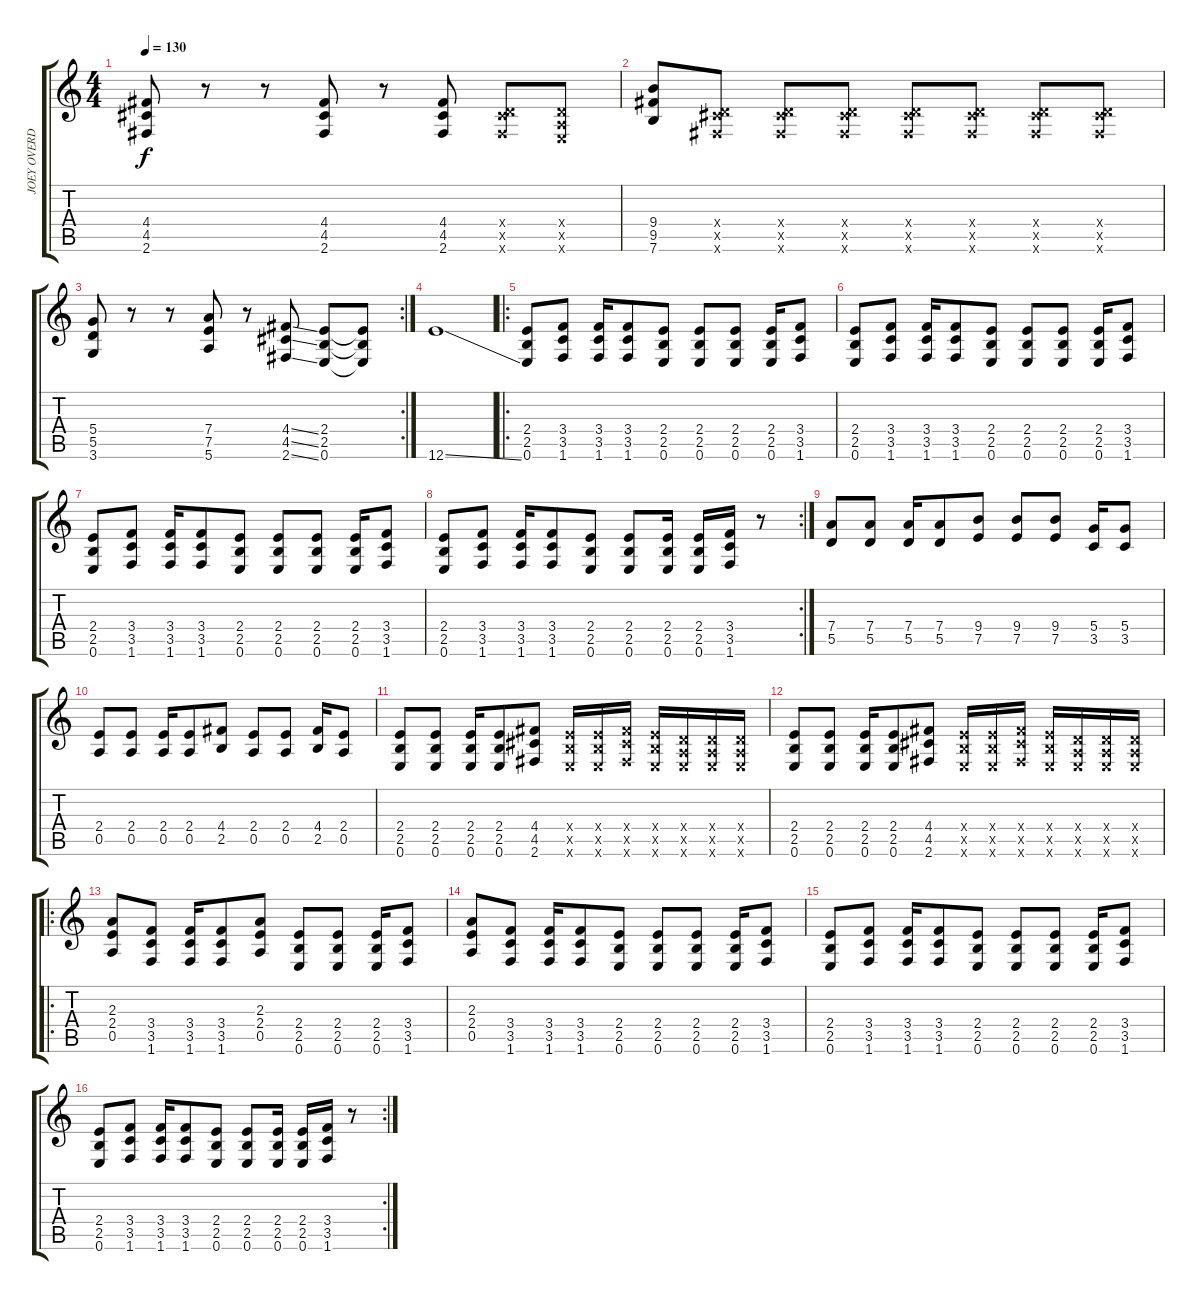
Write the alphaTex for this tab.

\track ("JOEY OVERDRIVE" "JOEY OVERD") {instrument overdrivenguitar}
\staff {score tabs}
\tuning (E4 B3 G3 D3 A2 E2) {hide}
\ts (4 4)
\tempo 130
\clef g2
\ks c
(4.4 4.5 2.6).8{dy f} r.8 r.8 (4.4 4.5 2.6).8 r.8 (4.4 4.5 2.6).8 (0.4{x} 4.5{x} 2.6{x}).8 (0.4{x} 0.5{x} 0.6{x}).8 |
(9.4 9.5 7.6).8 (0.4{x} 4.5{x} 2.6{x}).8 (0.4{x} 4.5{x} 2.6{x}).8 (0.4{x} 4.5{x} 2.6{x}).8 (0.4{x} 4.5{x} 2.6{x}).8 (0.4{x} 4.5{x} 2.6{x}).8 (0.4{x} 4.5{x} 2.6{x}).8 (0.4{x} 4.5{x} 2.6{x}).8 |
\rc 2
(5.4 5.5 3.6).8 r.8 r.8 (7.4 7.5 5.6).8 r.8 (4.4{ss} 4.5{ss} 2.6{ss}).8 (2.4 2.5 0.6).8 (2.4{t} 2.5{t} 0.6{t}).8 |
12.6{ss}.1 |
\ro
(2.4 2.5 0.6).8 (3.4 3.5 1.6).8 (3.4 3.5 1.6).16 (3.4 3.5 1.6).8 (2.4 2.5 0.6).8 (2.4 2.5 0.6).8 (2.4 2.5 0.6).8 (2.4 2.5 0.6).16 (3.4 3.5 1.6).8 |
(2.4 2.5 0.6).8 (3.4 3.5 1.6).8 (3.4 3.5 1.6).16 (3.4 3.5 1.6).8 (2.4 2.5 0.6).8 (2.4 2.5 0.6).8 (2.4 2.5 0.6).8 (2.4 2.5 0.6).16 (3.4 3.5 1.6).8 |
(2.4 2.5 0.6).8 (3.4 3.5 1.6).8 (3.4 3.5 1.6).16 (3.4 3.5 1.6).8 (2.4 2.5 0.6).8 (2.4 2.5 0.6).8 (2.4 2.5 0.6).8 (2.4 2.5 0.6).16 (3.4 3.5 1.6).8 |
\rc 2
(2.4 2.5 0.6).8 (3.4 3.5 1.6).8 (3.4 3.5 1.6).16 (3.4 3.5 1.6).8 (2.4 2.5 0.6).8 (2.4 2.5 0.6).8 (2.4 2.5 0.6).16 (2.4 2.5 0.6).16 (3.4 3.5 1.6).16 r.8 |
(7.4 5.5).8 (7.4 5.5).8 (7.4 5.5).16 (7.4 5.5).8 (9.4 7.5).8 (9.4 7.5).8 (9.4 7.5).8 (5.4 3.5).16 (5.4 3.5).8 |
(2.4 0.5).8 (2.4 0.5).8 (2.4 0.5).16 (2.4 0.5).8 (4.4 2.5).8 (2.4 0.5).8 (2.4 0.5).8 (4.4 2.5).16 (2.4 0.5).8 |
(2.4 2.5 0.6).8 (2.4 2.5 0.6).8 (2.4 2.5 0.6).16 (2.4 2.5 0.6).8 (4.4 4.5 2.6).8 (2.4{x} 2.5{x} 0.6{x}).16 (2.4{x} 2.5{x} 0.6{x}).16 (4.4{x} 4.5{x} 2.6{x}).16 (2.4{x} 2.5{x} 0.6{x}).16 (0.4{x} 0.5{x} 0.6{x}).16 (0.4{x} 0.5{x} 0.6{x}).16 (0.4{x} 0.5{x} 0.6{x}).16 |
(2.4 2.5 0.6).8 (2.4 2.5 0.6).8 (2.4 2.5 0.6).16 (2.4 2.5 0.6).8 (4.4 4.5 2.6).8 (2.4{x} 2.5{x} 0.6{x}).16 (2.4{x} 2.5{x} 0.6{x}).16 (4.4{x} 4.5{x} 2.6{x}).16 (2.4{x} 2.5{x} 0.6{x}).16 (0.4{x} 0.5{x} 0.6{x}).16 (0.4{x} 0.5{x} 0.6{x}).16 (0.4{x} 0.5{x} 0.6{x}).16 |
\ro
(2.3 2.4 0.5).8 (3.4 3.5 1.6).8 (3.4 3.5 1.6).16 (3.4 3.5 1.6).8 (2.3 2.4 0.5).8 (2.4 2.5 0.6).8 (2.4 2.5 0.6).8 (2.4 2.5 0.6).16 (3.4 3.5 1.6).8 |
(2.3 2.4 0.5).8 (3.4 3.5 1.6).8 (3.4 3.5 1.6).16 (3.4 3.5 1.6).8 (2.4 2.5 0.6).8 (2.4 2.5 0.6).8 (2.4 2.5 0.6).8 (2.4 2.5 0.6).16 (3.4 3.5 1.6).8 |
(2.4 2.5 0.6).8 (3.4 3.5 1.6).8 (3.4 3.5 1.6).16 (3.4 3.5 1.6).8 (2.4 2.5 0.6).8 (2.4 2.5 0.6).8 (2.4 2.5 0.6).8 (2.4 2.5 0.6).16 (3.4 3.5 1.6).8 |
\rc 2
(2.4 2.5 0.6).8 (3.4 3.5 1.6).8 (3.4 3.5 1.6).16 (3.4 3.5 1.6).8 (2.4 2.5 0.6).8 (2.4 2.5 0.6).8 (2.4 2.5 0.6).16 (2.4 2.5 0.6).16 (3.4 3.5 1.6).16 r.8
